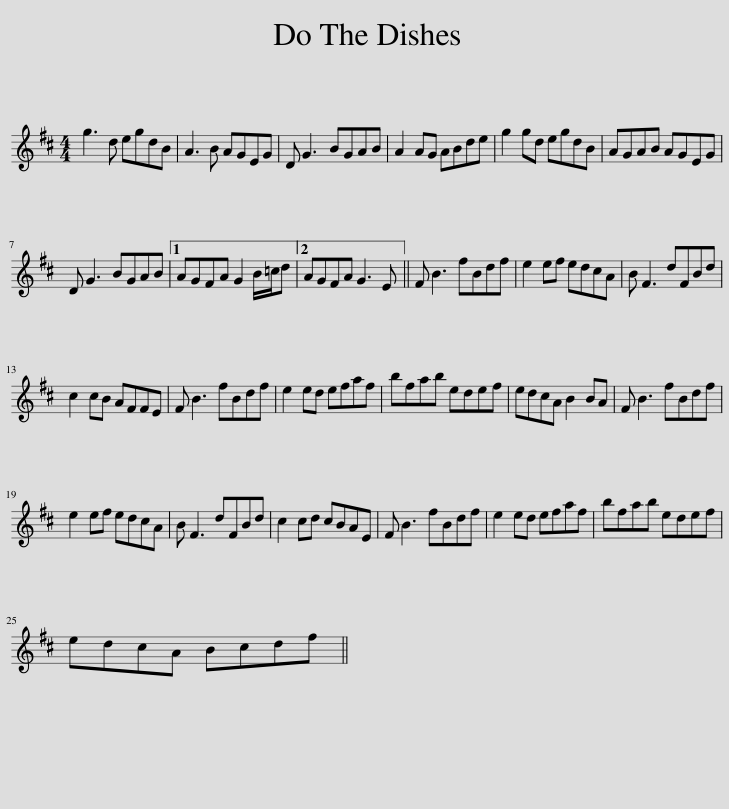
X:1
L:1/8
M:4/4
I:linebreak $
K:Bmin
V:1 treble
V:1
 g3 d egdB | A3 B AGEG | D G3 BGAB | A2 AG ABde | g2 gd egdB | %5
 AGAB AGEG |$ D G3 BGAB |1 AGFA G2 B/=c/d ||2 AGFA G3 E || F B3 fBdf | %10
 e2 ef edcA | B F3 dFBd |$ c2 cB AFFE | F B3 fBdf | e2 ed efaf | %15
 bfab edef | edcA B2 BA | F B3 fBdf |$ e2 ef edcA | B F3 dFBd | %20
 c2 cd cBAE | F B3 fBdf | e2 ed efaf | bfab edef |$ edcA Bcdf || %25
